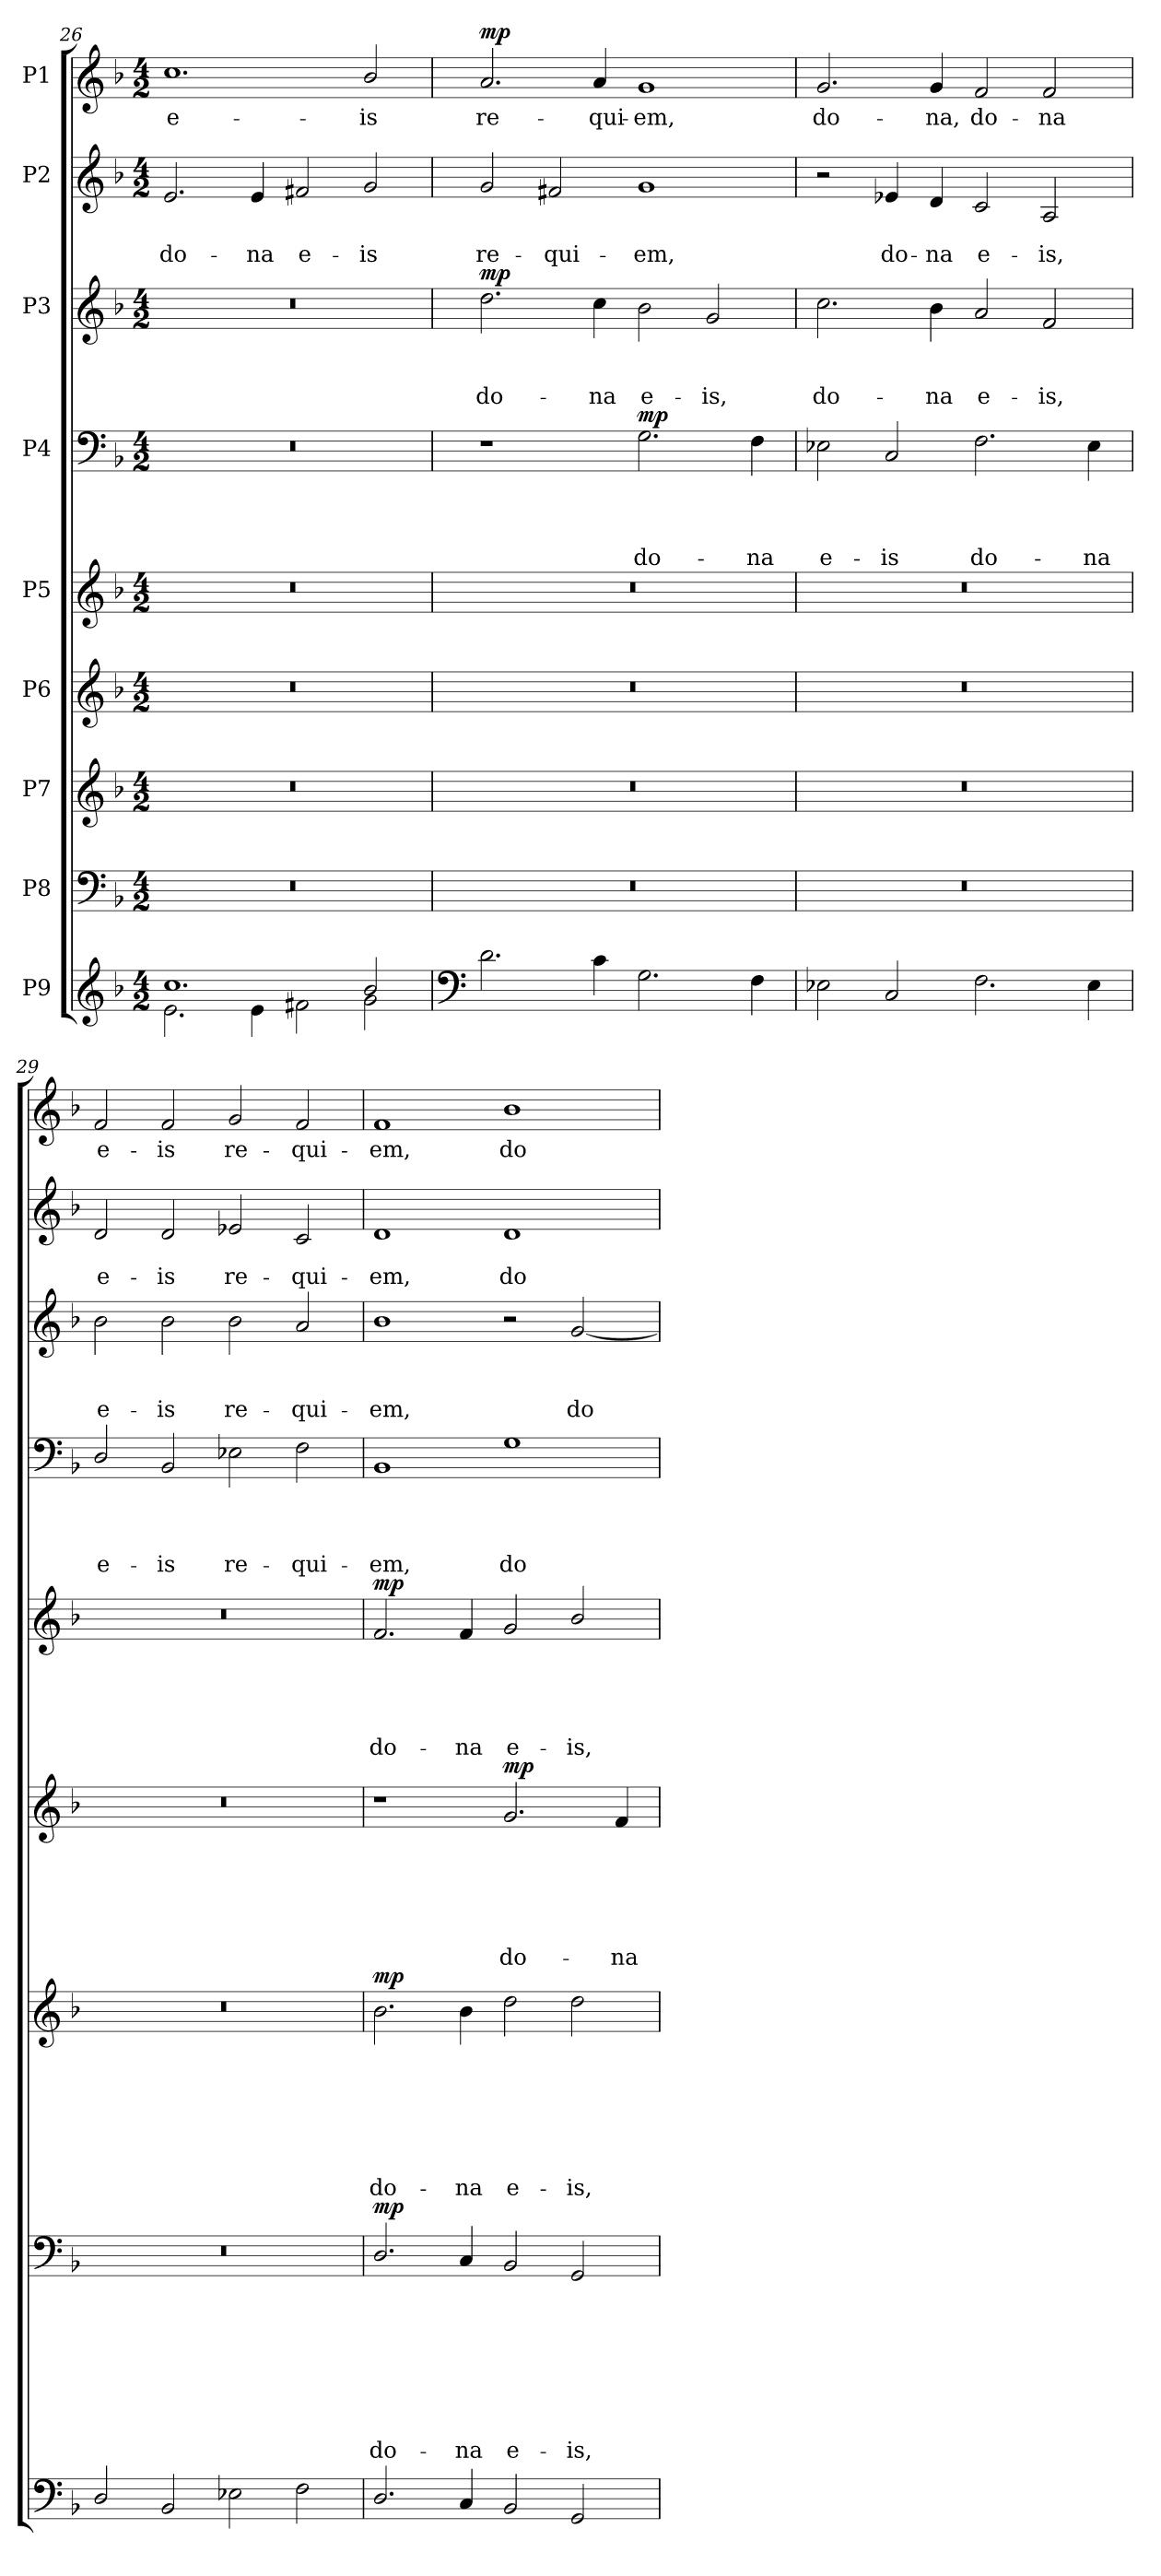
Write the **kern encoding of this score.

**kern	**kern	**text	**text	**text	**text	**text	**text	**text	**text	**dynam	**kern	**text	**text	**text	**text	**text	**text	**text	**dynam	**kern	**text	**text	**text	**text	**text	**text	**dynam	**kern	**text	**text	**text	**text	**text	**dynam	**kern	**text	**text	**text	**text	**dynam	**kern	**text	**text	**text	**dynam	**kern	**text	**text	**kern	**text	**dynam
*part9	*part8	*part8	*part8	*part8	*part8	*part8	*part8	*part8	*part8	*part8	*part7	*part7	*part7	*part7	*part7	*part7	*part7	*part7	*part7	*part6	*part6	*part6	*part6	*part6	*part6	*part6	*part6	*part5	*part5	*part5	*part5	*part5	*part5	*part5	*part4	*part4	*part4	*part4	*part4	*part4	*part3	*part3	*part3	*part3	*part3	*part2	*part2	*part2	*part1	*part1	*part1
*staff9	*staff8	*staff8	*staff8	*staff8	*staff8	*staff8	*staff8	*staff8	*staff8	*staff8	*staff7	*staff7	*staff7	*staff7	*staff7	*staff7	*staff7	*staff7	*staff7	*staff6	*staff6	*staff6	*staff6	*staff6	*staff6	*staff6	*staff6	*staff5	*staff5	*staff5	*staff5	*staff5	*staff5	*staff5	*staff4	*staff4	*staff4	*staff4	*staff4	*staff4	*staff3	*staff3	*staff3	*staff3	*staff3	*staff2	*staff2	*staff2	*staff1	*staff1	*staff1
*I"P9	*I"P8	*	*	*	*	*	*	*	*	*	*I"P7	*	*	*	*	*	*	*	*	*I"P6	*	*	*	*	*	*	*	*I"P5	*	*	*	*	*	*	*I"P4	*	*	*	*	*	*I"P3	*	*	*	*	*I"P2	*	*	*I"P1	*	*
*clefG2	*clefF4	*	*	*	*	*	*	*	*	*	*clefG2	*	*	*	*	*	*	*	*	*clefG2	*	*	*	*	*	*	*	*clefG2	*	*	*	*	*	*	*clefF4	*	*	*	*	*	*clefG2	*	*	*	*	*clefG2	*	*	*clefG2	*	*
*	*	*	*	*	*	*	*	*	*	*	*ITrd7c12	*	*	*	*	*	*	*	*	*	*	*	*	*	*	*	*	*	*	*	*	*	*	*	*	*	*	*	*	*	*ITrd7c12	*	*	*	*	*	*	*	*	*	*
*k[b-]	*k[b-]	*	*	*	*	*	*	*	*	*	*k[b-]	*	*	*	*	*	*	*	*	*k[b-]	*	*	*	*	*	*	*	*k[b-]	*	*	*	*	*	*	*k[b-]	*	*	*	*	*	*k[b-]	*	*	*	*	*k[b-]	*	*	*k[b-]	*	*
*F:	*F:	*	*	*	*	*	*	*	*	*	*F:	*	*	*	*	*	*	*	*	*F:	*	*	*	*	*	*	*	*F:	*	*	*	*	*	*	*F:	*	*	*	*	*	*F:	*	*	*	*	*F:	*	*	*F:	*	*
*M4/2	*M4/2	*	*	*	*	*	*	*	*	*	*M4/2	*	*	*	*	*	*	*	*	*M4/2	*	*	*	*	*	*	*	*M4/2	*	*	*	*	*	*	*M4/2	*	*	*	*	*	*M4/2	*	*	*	*	*M4/2	*	*	*M4/2	*	*
=26	=26	=26	=26	=26	=26	=26	=26	=26	=26	=26	=26	=26	=26	=26	=26	=26	=26	=26	=26	=26	=26	=26	=26	=26	=26	=26	=26	=26	=26	=26	=26	=26	=26	=26	=26	=26	=26	=26	=26	=26	=26	=26	=26	=26	=26	=26	=26	=26	=26	=26	=26
*^	*	*	*	*	*	*	*	*	*	*	*	*	*	*	*	*	*	*	*	*	*	*	*	*	*	*	*	*	*	*	*	*	*	*	*	*	*	*	*	*	*	*	*	*	*	*	*	*	*	*	*
*	*^	*	*	*	*	*	*	*	*	*	*	*	*	*	*	*	*	*	*	*	*	*	*	*	*	*	*	*	*	*	*	*	*	*	*	*	*	*	*	*	*	*	*	*	*	*	*	*	*	*	*	*
!	!	!	!LO:N:vis=1	!	!	!	!	!	!	!	!	!	!LO:N:vis=1	!	!	!	!	!	!	!	!	!LO:N:vis=1	!	!	!	!	!	!	!	!LO:N:vis=1	!	!	!	!	!	!	!LO:N:vis=1	!	!	!	!	!	!LO:N:vis=1	!	!	!	!	!	!	!LO:LY:b	!	!LO:LY:b	!
2.e\	1.cc	0ryy	0r	.	.	.	.	.	.	.	.	.	0r	.	.	.	.	.	.	.	.	0r	.	.	.	.	.	.	.	0r	.	.	.	.	.	.	0r	.	.	.	.	.	0r	.	.	.	.	2.e/	.	do-	1.cc	e-	.
!	!	!	!	!	!	!	!	!	!	!	!	!	!	!	!	!	!	!	!	!	!	!	!	!	!	!	!	!	!	!	!	!	!	!	!	!	!	!	!	!	!	!	!	!	!	!	!	!	!	!LO:LY:b	!	!	!
4e\	.	.	.	.	.	.	.	.	.	.	.	.	.	.	.	.	.	.	.	.	.	.	.	.	.	.	.	.	.	.	.	.	.	.	.	.	.	.	.	.	.	.	.	.	.	.	.	4e/	.	-na	.	.	.
!	!	!	!	!	!	!	!	!	!	!	!	!	!	!	!	!	!	!	!	!	!	!	!	!	!	!	!	!	!	!	!	!	!	!	!	!	!	!	!	!	!	!	!	!	!	!	!	!	!	!LO:LY:b	!	!	!
2f#X\	.	.	.	.	.	.	.	.	.	.	.	.	.	.	.	.	.	.	.	.	.	.	.	.	.	.	.	.	.	.	.	.	.	.	.	.	.	.	.	.	.	.	.	.	.	.	.	2f#X/	.	e-	.	.	.
!	!	!	!	!	!	!	!	!	!	!	!	!	!	!	!	!	!	!	!	!	!	!	!	!	!	!	!	!	!	!	!	!	!	!	!	!	!	!	!	!	!	!	!	!	!	!	!	!	!	!LO:LY:b	!	!LO:LY:b	!
2g\	2b-/	.	.	.	.	.	.	.	.	.	.	.	.	.	.	.	.	.	.	.	.	.	.	.	.	.	.	.	.	.	.	.	.	.	.	.	.	.	.	.	.	.	.	.	.	.	.	2g/	.	-is	2b-/	-is	.
!!LO:PB:g=z
=27	=27	=27	=27	=27	=27	=27	=27	=27	=27	=27	=27	=27	=27	=27	=27	=27	=27	=27	=27	=27	=27	=27	=27	=27	=27	=27	=27	=27	=27	=27	=27	=27	=27	=27	=27	=27	=27	=27	=27	=27	=27	=27	=27	=27	=27	=27	=27	=27	=27	=27	=27	=27	=27
*clefF4	*	*	*	*	*	*	*	*	*	*	*	*	*	*	*	*	*	*	*	*	*	*	*	*	*	*	*	*	*	*	*	*	*	*	*	*	*	*	*	*	*	*	*	*	*	*	*	*	*	*	*	*	*
!	!	!	!LO:N:vis=1	!	!	!	!	!	!	!	!	!	!LO:N:vis=1	!	!	!	!	!	!	!	!	!LO:N:vis=1	!	!	!	!	!	!	!	!LO:N:vis=1	!	!	!	!	!	!	!	!	!	!	!	!	!	!	!	!LO:LY:b	!LO:DY:a	!	!	!LO:LY:b	!	!LO:LY:b	!LO:DY:a
2.d\	0ryy	0ryy	0r	.	.	.	.	.	.	.	.	.	0r	.	.	.	.	.	.	.	.	0r	.	.	.	.	.	.	.	0r	.	.	.	.	.	.	1r	.	.	.	.	.	2.d\	.	.	do-	mp	2g/	.	re-	2.a/	re-	mp
!	!	!	!	!	!	!	!	!	!	!	!	!	!	!	!	!	!	!	!	!	!	!	!	!	!	!	!	!	!	!	!	!	!	!	!	!	!	!	!	!	!	!	!	!	!	!	!	!	!	!LO:LY:b	!	!	!
.	.	.	.	.	.	.	.	.	.	.	.	.	.	.	.	.	.	.	.	.	.	.	.	.	.	.	.	.	.	.	.	.	.	.	.	.	.	.	.	.	.	.	.	.	.	.	.	2f#X/	.	-qui-	.	.	.
!	!	!	!	!	!	!	!	!	!	!	!	!	!	!	!	!	!	!	!	!	!	!	!	!	!	!	!	!	!	!	!	!	!	!	!	!	!	!	!	!	!	!	!	!	!	!LO:LY:b	!	!	!	!	!	!LO:LY:b	!
4c\	.	.	.	.	.	.	.	.	.	.	.	.	.	.	.	.	.	.	.	.	.	.	.	.	.	.	.	.	.	.	.	.	.	.	.	.	.	.	.	.	.	.	4c\	.	.	-na	.	.	.	.	4a/	-qui-	.
!	!	!	!	!	!	!	!	!	!	!	!	!	!	!	!	!	!	!	!	!	!	!	!	!	!	!	!	!	!	!	!	!	!	!	!	!	!	!	!	!	!LO:LY:b	!LO:DY:a	!	!	!	!LO:LY:b	!	!	!	!LO:LY:b	!	!LO:LY:b	!
2.G\	.	.	.	.	.	.	.	.	.	.	.	.	.	.	.	.	.	.	.	.	.	.	.	.	.	.	.	.	.	.	.	.	.	.	.	.	2.G\	.	.	.	do-	mp	2B-\	.	.	e-	.	1g	.	-em,	1g	-em,	.
!	!	!	!	!	!	!	!	!	!	!	!	!	!	!	!	!	!	!	!	!	!	!	!	!	!	!	!	!	!	!	!	!	!	!	!	!	!	!	!	!	!	!	!	!	!	!LO:LY:b	!	!	!	!	!	!	!
.	.	.	.	.	.	.	.	.	.	.	.	.	.	.	.	.	.	.	.	.	.	.	.	.	.	.	.	.	.	.	.	.	.	.	.	.	.	.	.	.	.	.	2G/	.	.	-is,	.	.	.	.	.	.	.
!	!	!	!	!	!	!	!	!	!	!	!	!	!	!	!	!	!	!	!	!	!	!	!	!	!	!	!	!	!	!	!	!	!	!	!	!	!	!	!	!	!LO:LY:b	!	!	!	!	!	!	!	!	!	!	!	!
4F\	.	.	.	.	.	.	.	.	.	.	.	.	.	.	.	.	.	.	.	.	.	.	.	.	.	.	.	.	.	.	.	.	.	.	.	.	4F\	.	.	.	-na	.	.	.	.	.	.	.	.	.	.	.	.
=28	=28	=28	=28	=28	=28	=28	=28	=28	=28	=28	=28	=28	=28	=28	=28	=28	=28	=28	=28	=28	=28	=28	=28	=28	=28	=28	=28	=28	=28	=28	=28	=28	=28	=28	=28	=28	=28	=28	=28	=28	=28	=28	=28	=28	=28	=28	=28	=28	=28	=28	=28	=28	=28
!	!	!	!LO:N:vis=1	!	!	!	!	!	!	!	!	!	!LO:N:vis=1	!	!	!	!	!	!	!	!	!LO:N:vis=1	!	!	!	!	!	!	!	!LO:N:vis=1	!	!	!	!	!	!	!	!	!	!	!LO:LY:b	!	!	!	!	!LO:LY:b	!	!	!	!	!	!LO:LY:b	!
2E-X\	0ryy	0ryy	0r	.	.	.	.	.	.	.	.	.	0r	.	.	.	.	.	.	.	.	0r	.	.	.	.	.	.	.	0r	.	.	.	.	.	.	2E-X\	.	.	.	e-	.	2.c\	.	.	do-	.	2r	.	.	2.g/	do-	.
!	!	!	!	!	!	!	!	!	!	!	!	!	!	!	!	!	!	!	!	!	!	!	!	!	!	!	!	!	!	!	!	!	!	!	!	!	!	!	!	!	!LO:LY:b	!	!	!	!	!	!	!	!	!LO:LY:b	!	!	!
2C/	.	.	.	.	.	.	.	.	.	.	.	.	.	.	.	.	.	.	.	.	.	.	.	.	.	.	.	.	.	.	.	.	.	.	.	.	2C/	.	.	.	-is	.	.	.	.	.	.	4e-X/	.	do-	.	.	.
!	!	!	!	!	!	!	!	!	!	!	!	!	!	!	!	!	!	!	!	!	!	!	!	!	!	!	!	!	!	!	!	!	!	!	!	!	!	!	!	!	!	!	!	!	!	!LO:LY:b	!	!	!	!LO:LY:b	!	!LO:LY:b	!
.	.	.	.	.	.	.	.	.	.	.	.	.	.	.	.	.	.	.	.	.	.	.	.	.	.	.	.	.	.	.	.	.	.	.	.	.	.	.	.	.	.	.	4B-\	.	.	-na	.	4d/	.	-na	4g/	-na,	.
!	!	!	!	!	!	!	!	!	!	!	!	!	!	!	!	!	!	!	!	!	!	!	!	!	!	!	!	!	!	!	!	!	!	!	!	!	!	!	!	!	!LO:LY:b	!	!	!	!	!LO:LY:b	!	!	!	!LO:LY:b	!	!LO:LY:b	!
2.F\	.	.	.	.	.	.	.	.	.	.	.	.	.	.	.	.	.	.	.	.	.	.	.	.	.	.	.	.	.	.	.	.	.	.	.	.	2.F\	.	.	.	do-	.	2A/	.	.	e-	.	2c/	.	e-	2f/	do-	.
!	!	!	!	!	!	!	!	!	!	!	!	!	!	!	!	!	!	!	!	!	!	!	!	!	!	!	!	!	!	!	!	!	!	!	!	!	!	!	!	!	!	!	!	!	!	!LO:LY:b	!	!	!	!LO:LY:b	!	!LO:LY:b	!
.	.	.	.	.	.	.	.	.	.	.	.	.	.	.	.	.	.	.	.	.	.	.	.	.	.	.	.	.	.	.	.	.	.	.	.	.	.	.	.	.	.	.	2F/	.	.	-is,	.	2A/	.	-is,	2f/	-na	.
!	!	!	!	!	!	!	!	!	!	!	!	!	!	!	!	!	!	!	!	!	!	!	!	!	!	!	!	!	!	!	!	!	!	!	!	!	!	!	!	!	!LO:LY:b	!	!	!	!	!	!	!	!	!	!	!	!
4E-\	.	.	.	.	.	.	.	.	.	.	.	.	.	.	.	.	.	.	.	.	.	.	.	.	.	.	.	.	.	.	.	.	.	.	.	.	4E-\	.	.	.	-na	.	.	.	.	.	.	.	.	.	.	.	.
=29	=29	=29	=29	=29	=29	=29	=29	=29	=29	=29	=29	=29	=29	=29	=29	=29	=29	=29	=29	=29	=29	=29	=29	=29	=29	=29	=29	=29	=29	=29	=29	=29	=29	=29	=29	=29	=29	=29	=29	=29	=29	=29	=29	=29	=29	=29	=29	=29	=29	=29	=29	=29	=29
!	!	!	!LO:N:vis=1	!	!	!	!	!	!	!	!	!	!LO:N:vis=1	!	!	!	!	!	!	!	!	!LO:N:vis=1	!	!	!	!	!	!	!	!LO:N:vis=1	!	!	!	!	!	!	!	!	!	!	!LO:LY:b	!	!	!	!	!LO:LY:b	!	!	!	!LO:LY:b	!	!LO:LY:b	!
2D/	0ryy	0ryy	0r	.	.	.	.	.	.	.	.	.	0r	.	.	.	.	.	.	.	.	0r	.	.	.	.	.	.	.	0r	.	.	.	.	.	.	2D/	.	.	.	e-	.	2B-\	.	.	e-	.	2d/	.	e-	2f/	e-	.
!	!	!	!	!	!	!	!	!	!	!	!	!	!	!	!	!	!	!	!	!	!	!	!	!	!	!	!	!	!	!	!	!	!	!	!	!	!	!	!	!	!LO:LY:b	!	!	!	!	!LO:LY:b	!	!	!	!LO:LY:b	!	!LO:LY:b	!
2BB-/	.	.	.	.	.	.	.	.	.	.	.	.	.	.	.	.	.	.	.	.	.	.	.	.	.	.	.	.	.	.	.	.	.	.	.	.	2BB-/	.	.	.	-is	.	2B-\	.	.	-is	.	2d/	.	-is	2f/	-is	.
!	!	!	!	!	!	!	!	!	!	!	!	!	!	!	!	!	!	!	!	!	!	!	!	!	!	!	!	!	!	!	!	!	!	!	!	!	!	!	!	!	!LO:LY:b	!	!	!	!	!LO:LY:b	!	!	!	!LO:LY:b	!	!LO:LY:b	!
2E-X\	.	.	.	.	.	.	.	.	.	.	.	.	.	.	.	.	.	.	.	.	.	.	.	.	.	.	.	.	.	.	.	.	.	.	.	.	2E-X\	.	.	.	re-	.	2B-\	.	.	re-	.	2e-X/	.	re-	2g/	re-	.
!	!	!	!	!	!	!	!	!	!	!	!	!	!	!	!	!	!	!	!	!	!	!	!	!	!	!	!	!	!	!	!	!	!	!	!	!	!	!	!	!	!LO:LY:b	!	!	!	!	!LO:LY:b	!	!	!	!LO:LY:b	!	!LO:LY:b	!
2F\	.	.	.	.	.	.	.	.	.	.	.	.	.	.	.	.	.	.	.	.	.	.	.	.	.	.	.	.	.	.	.	.	.	.	.	.	2F\	.	.	.	-qui-	.	2A/	.	.	-qui-	.	2c/	.	-qui-	2f/	-qui-	.
=30	=30	=30	=30	=30	=30	=30	=30	=30	=30	=30	=30	=30	=30	=30	=30	=30	=30	=30	=30	=30	=30	=30	=30	=30	=30	=30	=30	=30	=30	=30	=30	=30	=30	=30	=30	=30	=30	=30	=30	=30	=30	=30	=30	=30	=30	=30	=30	=30	=30	=30	=30	=30	=30
!	!	!	!	!	!	!	!	!	!	!	!LO:LY:b	!LO:DY:a	!	!	!	!	!	!	!	!LO:LY:b	!LO:DY:a	!	!	!	!	!	!	!	!	!	!	!	!	!	!LO:LY:b	!LO:DY:a	!	!	!	!	!LO:LY:b	!	!	!	!	!LO:LY:b	!	!	!	!LO:LY:b	!	!LO:LY:b	!
2.D/	0ryy	0ryy	2.D/	.	.	.	.	.	.	.	do-	mp	2.B-\	.	.	.	.	.	.	do-	mp	1r	.	.	.	.	.	.	.	2.f/	.	.	.	.	do-	mp	1BB-	.	.	.	-em,	.	1B-	.	.	-em,	.	1d	.	-em,	1f	-em,	.
!	!	!	!	!	!	!	!	!	!	!	!LO:LY:b	!	!	!	!	!	!	!	!	!LO:LY:b	!	!	!	!	!	!	!	!	!	!	!	!	!	!	!LO:LY:b	!	!	!	!	!	!	!	!	!	!	!	!	!	!	!	!	!	!
4C/	.	.	4C/	.	.	.	.	.	.	.	-na	.	4B-\	.	.	.	.	.	.	-na	.	.	.	.	.	.	.	.	.	4f/	.	.	.	.	-na	.	.	.	.	.	.	.	.	.	.	.	.	.	.	.	.	.	.
!	!	!	!	!	!	!	!	!	!	!	!LO:LY:b	!	!	!	!	!	!	!	!	!LO:LY:b	!	!	!	!	!	!	!	!LO:LY:b	!LO:DY:a	!	!	!	!	!	!LO:LY:b	!	!	!	!	!	!LO:LY:b	!	!	!	!	!	!	!	!	!LO:LY:b	!	!LO:LY:b	!
2BB-/	.	.	2BB-/	.	.	.	.	.	.	.	e-	.	2d\	.	.	.	.	.	.	e-	.	2.g/	.	.	.	.	.	do-	mp	2g/	.	.	.	.	e-	.	1G	.	.	.	do-	.	2r	.	.	.	.	1d	.	do-	1b-	do-	.
!	!	!	!	!	!	!	!	!	!	!	!LO:LY:b	!	!	!	!	!	!	!	!	!LO:LY:b	!	!	!	!	!	!	!	!	!	!	!	!	!	!	!LO:LY:b	!	!	!	!	!	!	!	!	!	!	!LO:LY:b	!	!	!	!	!	!	!
2GG/	.	.	2GG/	.	.	.	.	.	.	.	-is,	.	2d\	.	.	.	.	.	.	-is,	.	.	.	.	.	.	.	.	.	2b-/	.	.	.	.	-is,	.	.	.	.	.	.	.	[<2G/	.	.	do-	.	.	.	.	.	.	.
!	!	!	!	!	!	!	!	!	!	!	!	!	!	!	!	!	!	!	!	!	!	!	!	!	!	!	!	!LO:LY:b	!	!	!	!	!	!	!	!	!	!	!	!	!	!	!	!	!	!	!	!	!	!	!	!	!
.	.	.	.	.	.	.	.	.	.	.	.	.	.	.	.	.	.	.	.	.	.	4f/	.	.	.	.	.	-na	.	.	.	.	.	.	.	.	.	.	.	.	.	.	.	.	.	.	.	.	.	.	.	.	.
*v	*v	*v	*	*	*	*	*	*	*	*	*	*	*	*	*	*	*	*	*	*	*	*	*	*	*	*	*	*	*	*	*	*	*	*	*	*	*	*	*	*	*	*	*	*	*	*	*	*	*	*	*	*	*
=	=	=	=	=	=	=	=	=	=	=	=	=	=	=	=	=	=	=	=	=	=	=	=	=	=	=	=	=	=	=	=	=	=	=	=	=	=	=	=	=	=	=	=	=	=	=	=	=	=	=	=
*-	*-	*-	*-	*-	*-	*-	*-	*-	*-	*-	*-	*-	*-	*-	*-	*-	*-	*-	*-	*-	*-	*-	*-	*-	*-	*-	*-	*-	*-	*-	*-	*-	*-	*-	*-	*-	*-	*-	*-	*-	*-	*-	*-	*-	*-	*-	*-	*-	*-	*-	*-
